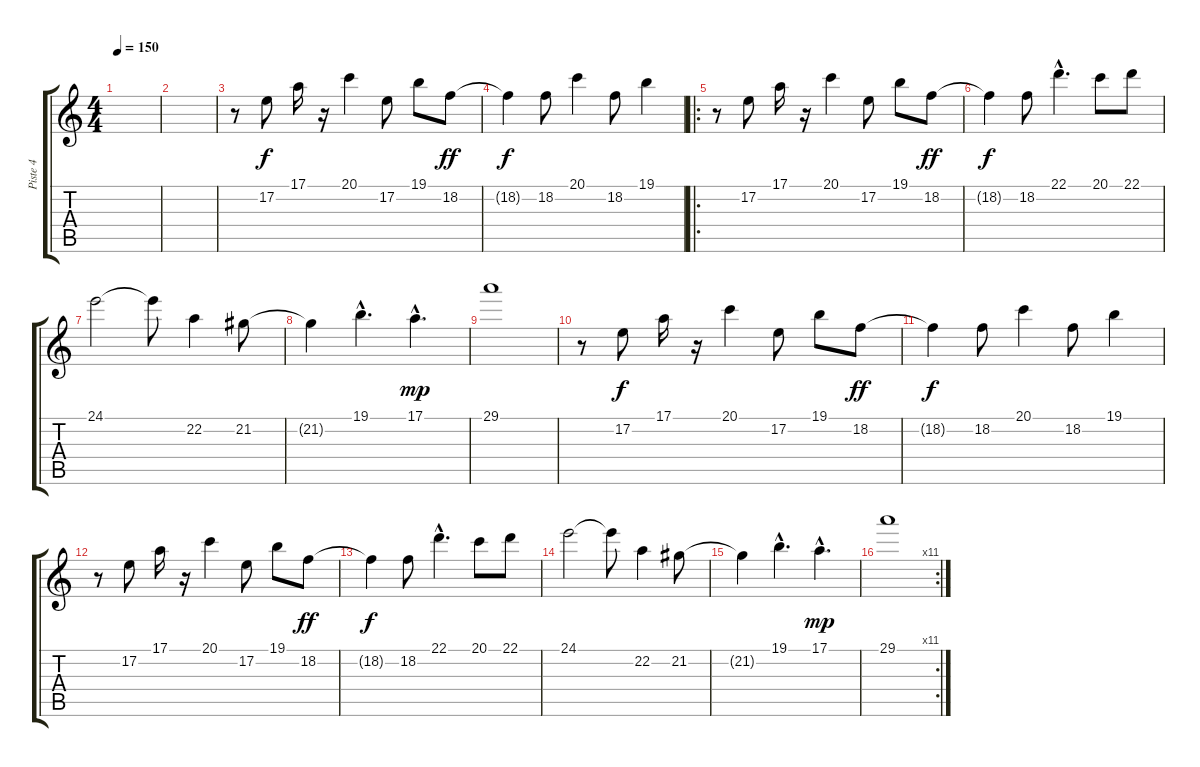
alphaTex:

\track ("Piste 4" "Piste 4") {instrument glockenspiel}
\staff {score tabs}
\tuning (E4 B3 G3 D3 A2 E2) {hide}
\ts (4 4)
\tempo 150
\clef g2
\ks c
|
|
r.8 17.2.8 17.1.16 r.16 20.1.4 17.2.8 19.1.8 18.2.8{dy ff} |
18.2{t}.4{dy f} 18.2.8 20.1.4 18.2.8 19.1.4 |
\ro
r.8 17.2.8 17.1.16 r.16 20.1.4 17.2.8 19.1.8 18.2.8{dy ff} |
18.2{t}.4{dy f} 18.2.8 22.1{hac}.4{d} 20.1.8 22.1.8 |
24.1.2 24.1{t}.8 22.2.4 21.2.8 |
21.2{t}.4 19.1{hac}.4{d} 17.1{hac}.4{d dy mp} |
29.1.1 |
r.8 17.2.8{dy f} 17.1.16 r.16 20.1.4 17.2.8 19.1.8 18.2.8{dy ff} |
18.2{t}.4{dy f} 18.2.8 20.1.4 18.2.8 19.1.4 |
r.8 17.2.8 17.1.16 r.16 20.1.4 17.2.8 19.1.8 18.2.8{dy ff} |
18.2{t}.4{dy f} 18.2.8 22.1{hac}.4{d} 20.1.8 22.1.8 |
24.1.2 24.1{t}.8 22.2.4 21.2.8 |
21.2{t}.4 19.1{hac}.4{d} 17.1{hac}.4{d dy mp} |
\rc 11
29.1.1
